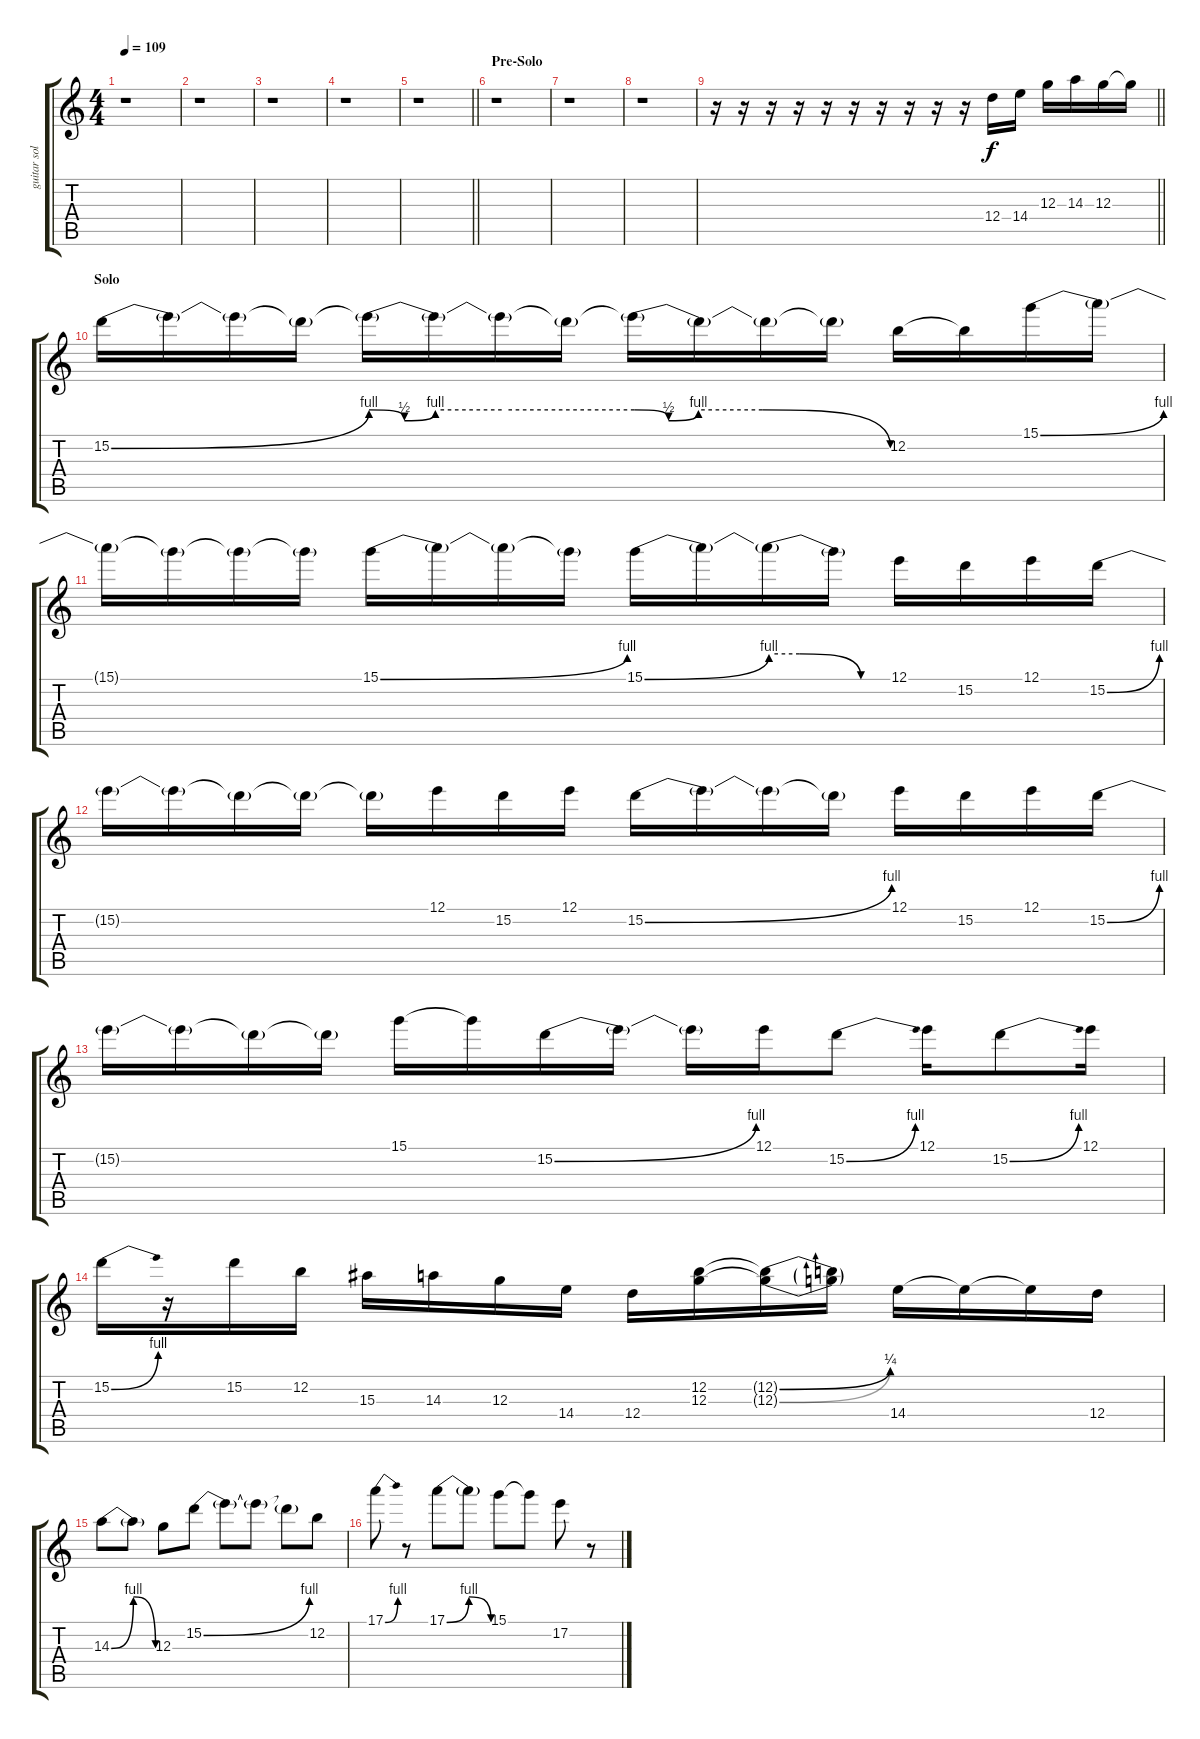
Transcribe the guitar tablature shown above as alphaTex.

\track ("guitar solo" "guitar sol") {instrument distortionguitar}
\staff {score tabs}
\tuning (E4 B3 G3 D3 A2 E2) {hide}
\ts (4 4)
\tempo 109
\clef g2
\ks aminor
r.1{dy f} |
r.1 |
r.1 |
r.1 |
\barLineRight lightlight
r.1 |
\section ("" "Pre-Solo")
r.1 |
r.1 |
r.1 |
\barLineRight lightlight
r.16 r.16 r.16 r.16 r.16 r.16 r.16 r.16 r.16 r.16 12.4.16 14.4.16 12.3.16 14.3.16 12.3.16 12.3{t}.16 |
\section ("" "Solo")
15.2{be (bend 0 0 60 4)}.16 15.2{t}.16 15.2{t}.16 15.2{t}.16 15.2{be (custom 0 4 8 2 15 4 30 4 60 4) t}.16 15.2{t}.16 15.2{t}.16 15.2{t}.16 15.2{be (custom 0 4 8 2 15 4 30 4 60 0) t}.16 15.2{t}.16 15.2{t}.16 15.2{t}.16 12.2.16 12.2{t}.16 15.1{be (bend 0 0 60 4)}.16 15.1{t}.16 |
15.1{t}.16 15.1{t}.16 15.1{t}.16 15.1{t}.16 15.1{be (bend 0 0 60 4)}.16 15.1{t}.16 15.1{t}.16 15.1{t}.16 15.1{be (bend 0 0 60 4)}.16 15.1{t}.16 15.1{be (custom 0 4 15 4 45 0 60 0) t}.16 15.1{t}.16 12.1.16 15.2.16 12.1.16 15.2{be (bend 0 0 60 4)}.16 |
15.2{t}.16 15.2{t}.16 15.2{t}.16 15.2{t}.16 15.2{t}.16 12.1.16 15.2.16 12.1.16 15.2{be (bend 0 0 60 4)}.16 15.2{t}.16 15.2{t}.16 15.2{t}.16 12.1.16 15.2.16 12.1.16 15.2{be (bend 0 0 60 4)}.16 |
15.2{t}.16 15.2{t}.16 15.2{t}.16 15.2{t}.16 15.1.16 15.1{t}.16 15.2{be (bend 0 0 60 4)}.16 15.2{t}.16 15.2{t}.16 12.1.16 15.2{be (bend 0 0 60 4)}.8 12.1.16 15.2{be (bend 0 0 60 4)}.8 12.1.16 |
15.2{be (bend 0 0 60 4)}.16 r.16 15.2.16 12.2.16 15.3.16 14.3.16 12.3.16 14.4.16 12.4.16 (12.2 12.3).16 (12.2{be (bend 0 0 60 1) t} 12.3{be (bend 0 0 60 1) t}).16 (12.2{t} 12.3{t}).16 14.4.16 14.4{t}.16 14.4{t}.16 12.4.16 |
14.3{be (bendrelease 0 0 30 4 30 4 60 0)}.8 14.3{t}.8 12.3.8 15.2{be (bend 0 0 60 4)}.8 15.2{t}.8 15.2{t}.8 15.2{t}.8 12.2.8 |
17.1{be (bend 0 0 60 4)}.8 r.8 17.1{be (bendrelease 0 0 30 4 30 4 60 0)}.8 17.1{t}.8 15.1.8 15.1{t}.8 17.2.8 r.8
